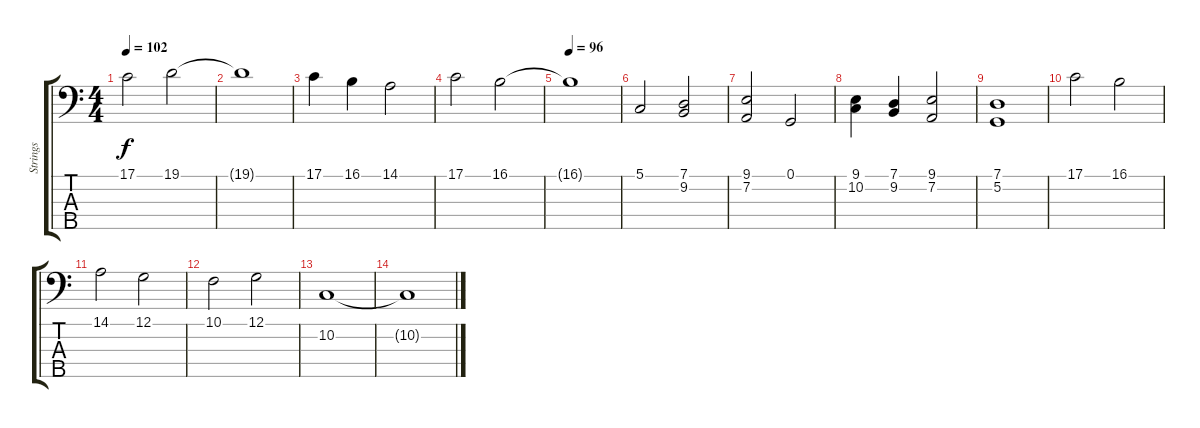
\track ("Strings" "Strings") {instrument stringensemble1}
\staff {score tabs}
\tuning (G2 D2 A1 E1 B0) {hide}
\ts (4 4)
\tempo 102
\clef f4
\ks c
17.1.2{dy f} 19.1.2 |
19.1{t}.1 |
17.1.4 16.1.4 14.1.2 |
17.1.2 16.1.2 |
\tempo 96
16.1{t}.1 |
5.1.2 (7.1 9.2).2 |
(9.1 7.2).2 0.1.2 |
(9.1 10.2).4 (7.1 9.2).4 (9.1 7.2).2 |
(7.1 5.2).1 |
17.1.2 16.1.2 |
14.1.2 12.1.2 |
10.1.2 12.1.2 |
10.2.1 |
10.2{t}.1
